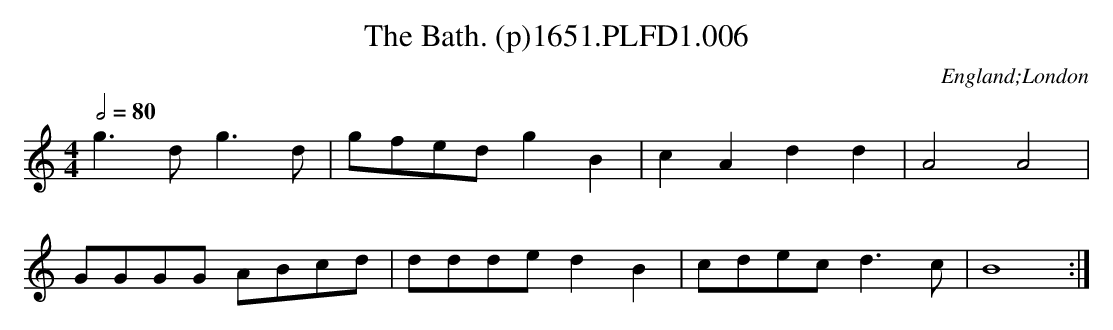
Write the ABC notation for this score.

X:1
T:Bath. (p)1651.PLFD1.006, The
M:4/4
L:1/4
Q:1/2=80
O:England;London
K:C
g>dg>d|g/f/e/d/gB|cAdd|A2A2|
G/G/G/G/ A/B/c/d/|d/d/d/e/dB|c/d/e/c/d>c|B4:|
